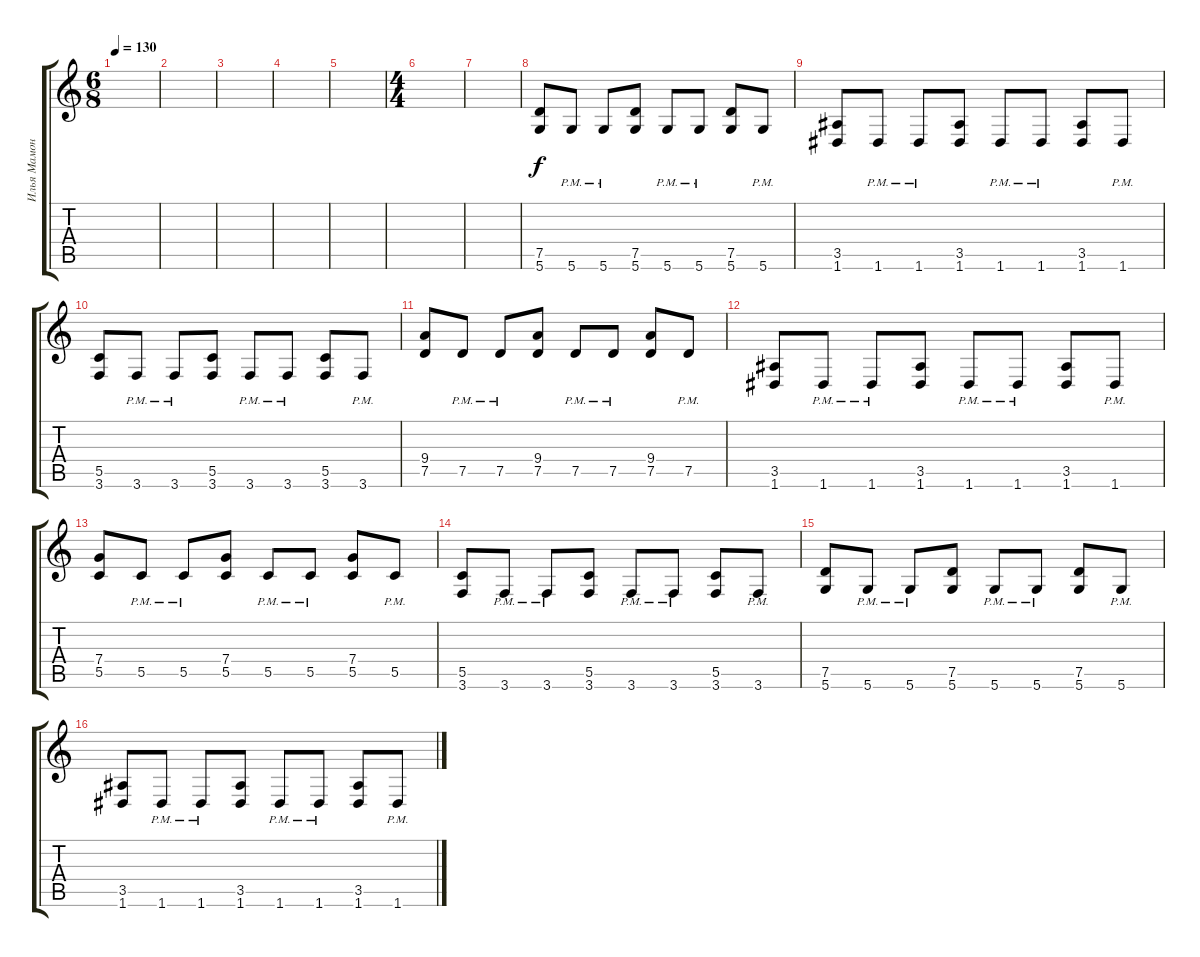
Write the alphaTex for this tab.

\track ("Илья Мамонтов" "Илья Мамон") {instrument distortionguitar}
\staff {score tabs}
\tuning (D4 A3 F3 C3 G2 D2) {hide}
\ts (6 8)
\tempo 130
\clef g2
\ks c
|
|
|
|
|
\ts (4 4)
|
|
(7.5 5.6).8 5.6{pm}.8 5.6{pm}.8 (7.5 5.6).8 5.6{pm}.8 5.6{pm}.8 (7.5 5.6).8 5.6{pm}.8 |
(3.5 1.6).8 1.6{pm}.8 1.6{pm}.8 (3.5 1.6).8 1.6{pm}.8 1.6{pm}.8 (3.5 1.6).8 1.6{pm}.8 |
(5.5 3.6).8 3.6{pm}.8 3.6{pm}.8 (5.5 3.6).8 3.6{pm}.8 3.6{pm}.8 (5.5 3.6).8 3.6{pm}.8 |
(9.4 7.5).8 7.5{pm}.8 7.5{pm}.8 (9.4 7.5).8 7.5{pm}.8 7.5{pm}.8 (9.4 7.5).8 7.5{pm}.8 |
(3.5 1.6).8 1.6{pm}.8 1.6{pm}.8 (3.5 1.6).8 1.6{pm}.8 1.6{pm}.8 (3.5 1.6).8 1.6{pm}.8 |
(7.4 5.5).8 5.5{pm}.8 5.5{pm}.8 (7.4 5.5).8 5.5{pm}.8 5.5{pm}.8 (7.4 5.5).8 5.5{pm}.8 |
(5.5 3.6).8 3.6{pm}.8 3.6{pm}.8 (5.5 3.6).8 3.6{pm}.8 3.6{pm}.8 (5.5 3.6).8 3.6{pm}.8 |
(7.5 5.6).8 5.6{pm}.8 5.6{pm}.8 (7.5 5.6).8 5.6{pm}.8 5.6{pm}.8 (7.5 5.6).8 5.6{pm}.8 |
(3.5 1.6).8 1.6{pm}.8 1.6{pm}.8 (3.5 1.6).8 1.6{pm}.8 1.6{pm}.8 (3.5 1.6).8 1.6{pm}.8
